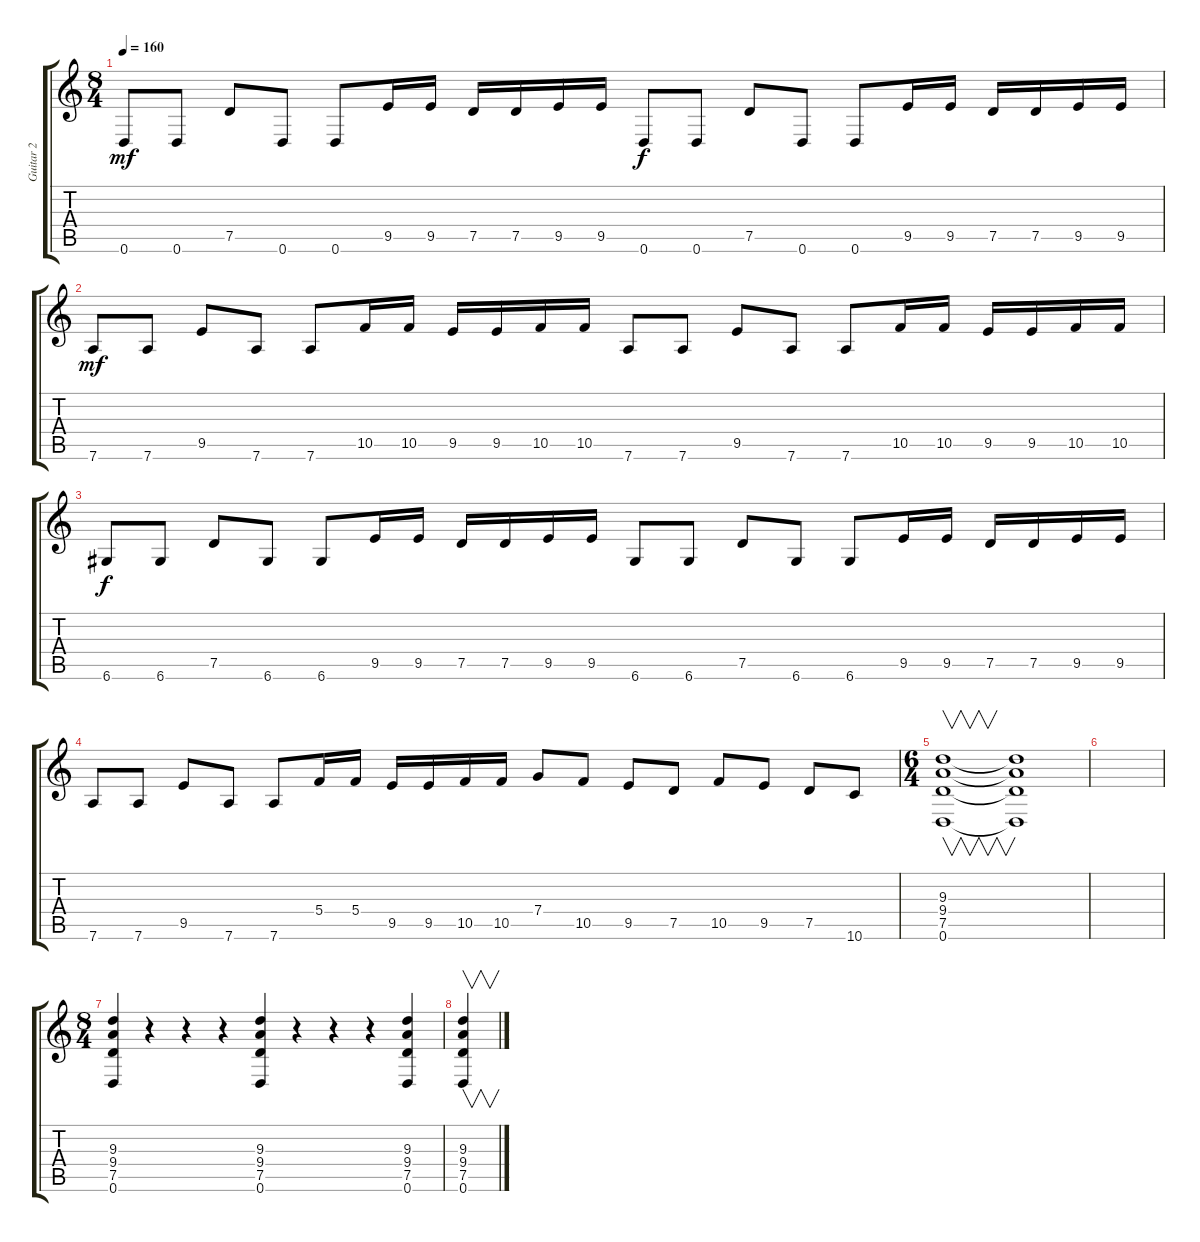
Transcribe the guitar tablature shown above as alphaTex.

\track ("Guitar 2" "Guitar 2") {instrument distortionguitar}
\staff {score tabs}
\tuning (D4 A3 F3 C3 G2 D2) {hide}
\ts (8 4)
\tempo 160
\clef g2
\ks c
0.6.8{dy mf} 0.6.8 7.5.8 0.6.8 0.6.8 9.5.16 9.5.16 7.5.16 7.5.16 9.5.16 9.5.16 0.6.8{dy f} 0.6.8 7.5.8 0.6.8 0.6.8 9.5.16 9.5.16 7.5.16 7.5.16 9.5.16 9.5.16 |
7.6.8{dy mf} 7.6.8 9.5.8 7.6.8 7.6.8 10.5.16 10.5.16 9.5.16 9.5.16 10.5.16 10.5.16 7.6.8 7.6.8 9.5.8 7.6.8 7.6.8 10.5.16 10.5.16 9.5.16 9.5.16 10.5.16 10.5.16 |
6.6.8{dy f} 6.6.8 7.5.8 6.6.8 6.6.8 9.5.16 9.5.16 7.5.16 7.5.16 9.5.16 9.5.16 6.6.8 6.6.8 7.5.8 6.6.8 6.6.8 9.5.16 9.5.16 7.5.16 7.5.16 9.5.16 9.5.16 |
7.6.8 7.6.8 9.5.8 7.6.8 7.6.8 5.4.16 5.4.16 9.5.16 9.5.16 10.5.16 10.5.16 7.4.8 10.5.8 9.5.8 7.5.8 10.5.8 9.5.8 7.5.8 10.6.8 |
\ts (6 4)
(9.3 9.4 7.5 0.6).1{v} (9.3{t} 9.4{t} 7.5{t} 0.6{t}).1 |
|
\ts (8 4)
(9.3 9.4 7.5 0.6).4 r.4 r.4 r.4 (9.3 9.4 7.5 0.6).4 r.4 r.4 r.4 (9.3 9.4 7.5 0.6).4 |
(9.3 9.4 7.5 0.6).4{v}
